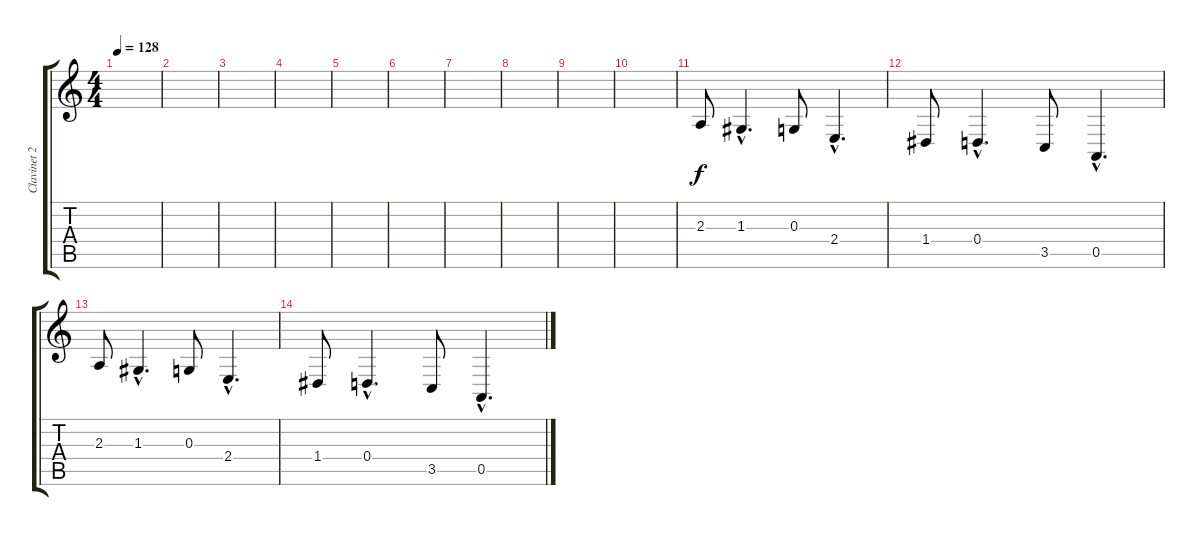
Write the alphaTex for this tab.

\track ("Clavinet 2" "Clavinet 2") {instrument clavinet}
\staff {score tabs}
\tuning (E4 B3 G3 D3 A2 E2) {hide}
\ts (4 4)
\tempo 128
\clef g2
\ks c
|
|
|
|
|
|
|
|
|
|
2.3.8 1.3{hac}.4{d} 0.3.8 2.4{hac}.4{d} |
1.4.8 0.4{hac}.4{d} 3.5.8 0.5{hac}.4{d} |
2.3.8 1.3{hac}.4{d} 0.3.8 2.4{hac}.4{d} |
1.4.8 0.4{hac}.4{d} 3.5.8 0.5{hac}.4{d}
